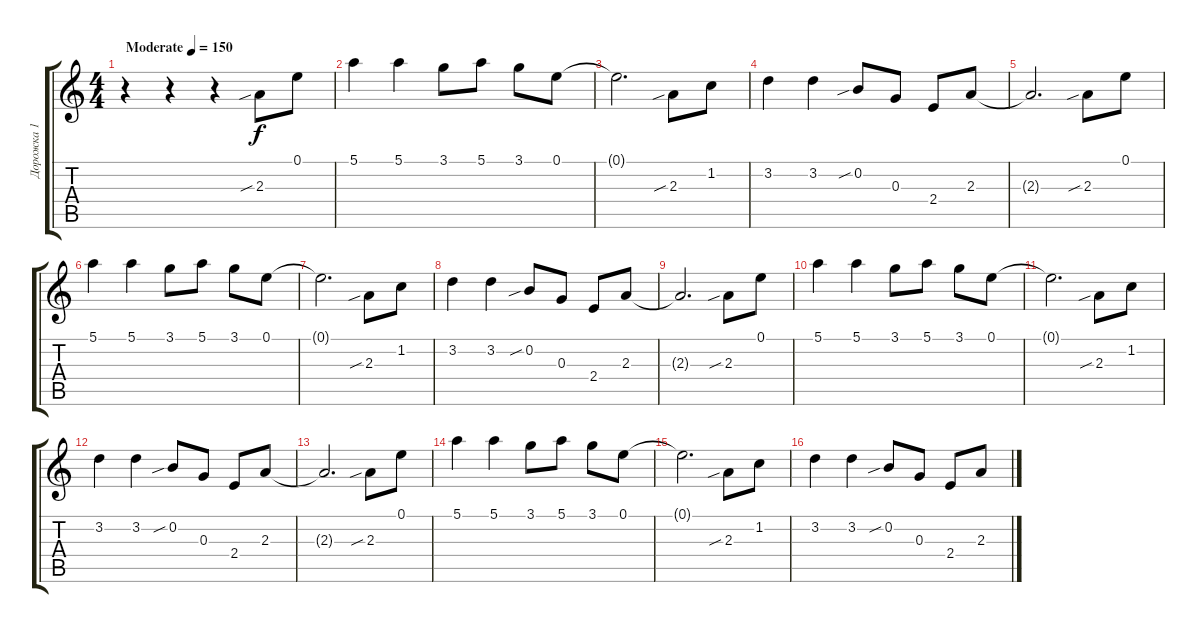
\track ("Дорожка 1" "Дорожка 1") {instrument overdrivenguitar}
\staff {score tabs}
\tuning (E4 B3 G3 D3 A2 E2) {hide}
\ts (4 4)
\tempo (150 "Moderate")
\clef g2
\ks c
r.4{dy f instrument overdrivenguitar} r.4 r.4 2.3{sib}.8 0.1.8 |
5.1.4 5.1.4 3.1.8 5.1.8 3.1.8 0.1.8 |
0.1{t}.2{d} 2.3{sib}.8 1.2.8 |
3.2.4 3.2.4 0.2{sib}.8 0.3.8 2.4.8 2.3.8 |
2.3{t}.2{d} 2.3{sib}.8 0.1.8 |
5.1.4 5.1.4 3.1.8 5.1.8 3.1.8 0.1.8 |
0.1{t}.2{d} 2.3{sib}.8 1.2.8 |
3.2.4 3.2.4 0.2{sib}.8 0.3.8 2.4.8 2.3.8 |
2.3{t}.2{d} 2.3{sib}.8 0.1.8 |
5.1.4 5.1.4 3.1.8 5.1.8 3.1.8 0.1.8 |
0.1{t}.2{d} 2.3{sib}.8 1.2.8 |
3.2.4 3.2.4 0.2{sib}.8 0.3.8 2.4.8 2.3.8 |
2.3{t}.2{d} 2.3{sib}.8 0.1.8 |
5.1.4 5.1.4 3.1.8 5.1.8 3.1.8 0.1.8 |
0.1{t}.2{d} 2.3{sib}.8 1.2.8 |
3.2.4 3.2.4 0.2{sib}.8 0.3.8 2.4.8 2.3.8{volume 6}
